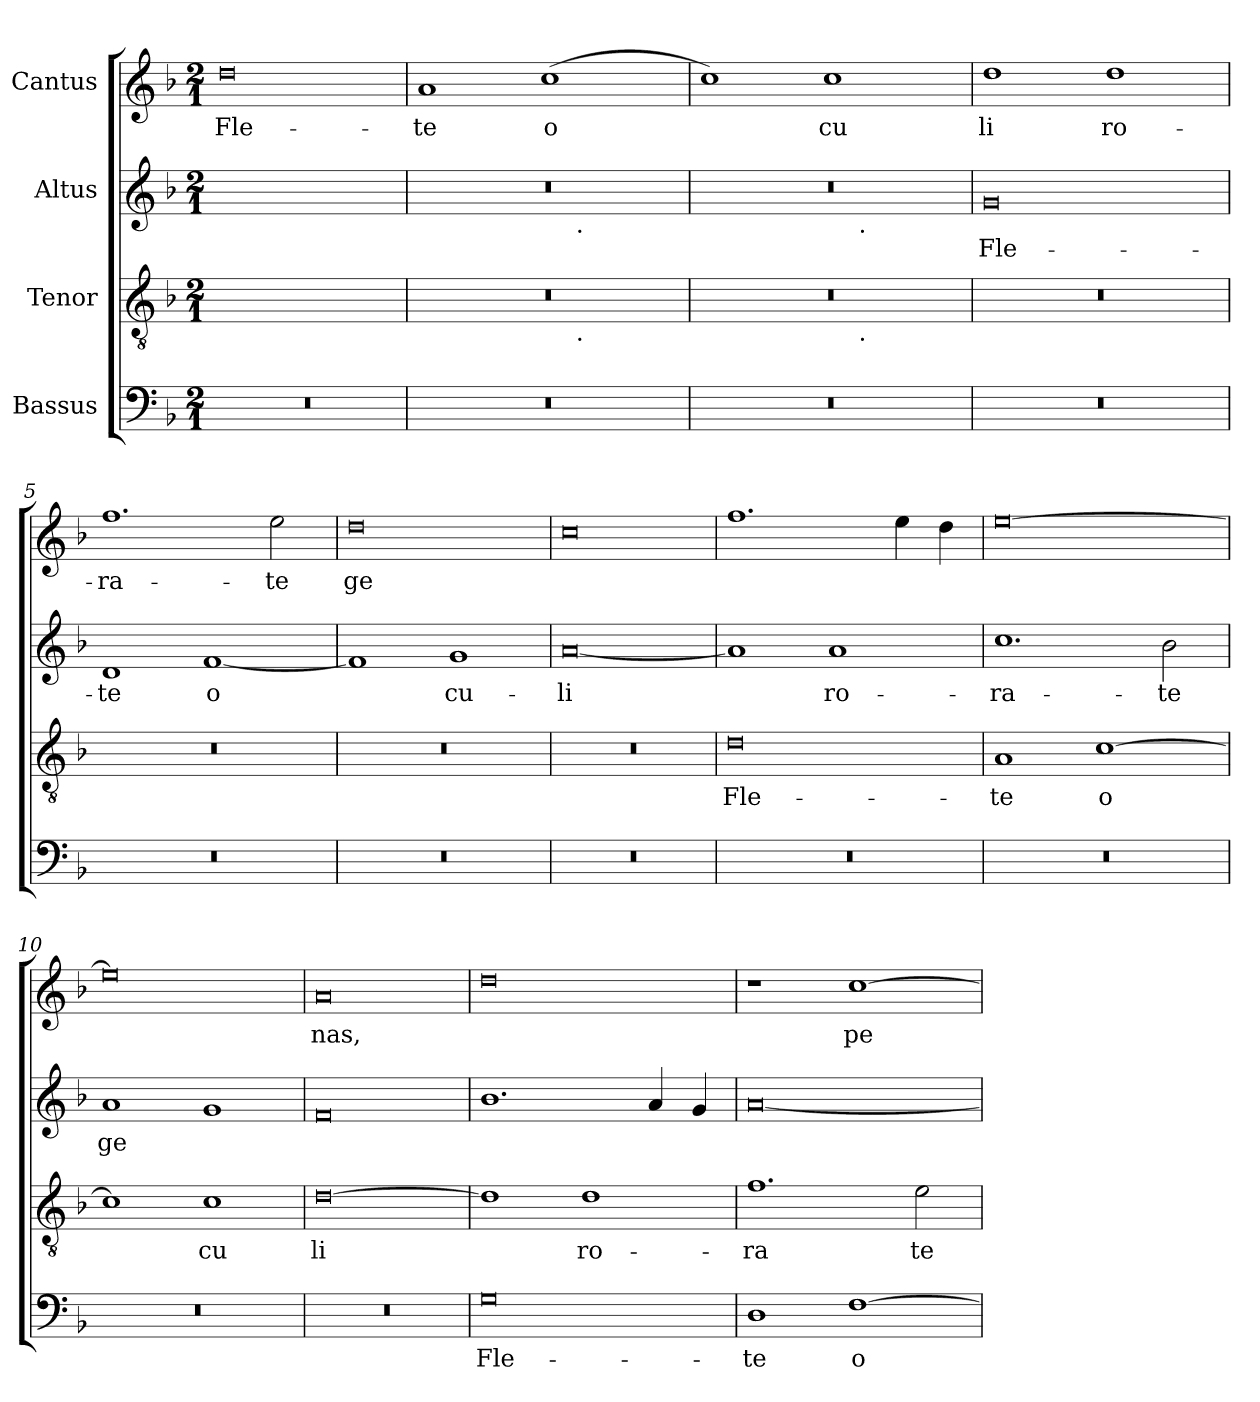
**kern	**text	**kern	**text	**kern	**text	**kern	**text
*part4	*part4	*part3	*part3	*part2	*part2	*part1	*part1
*staff4	*staff4	*staff3	*staff3	*staff2	*staff2	*staff1	*staff1
*I"Bassus	*	*I"Tenor	*	*I"Altus	*	*I"Cantus	*
*clefF4	*	*clefGv2	*	*clefG2	*	*clefG2	*
*k[b-]	*	*k[b-]	*	*k[b-]	*	*k[b-]	*
*M2/1	*	*M2/1	*	*M2/1	*	*M2/1	*
=1	=1	=1	=1	=1	=1	=1	=1
0r	.	0ryy	.	0ryy	.	0dd	Fle-
=2	=2	=2	=2	=2	=2	=2	=2
*	*	*^	*	*^	*	*	*
0r	.	0r	1ryy	.	0r	1ryy	.	1a	-te
.	.	.	8ryy	.	.	8ryy	.	(>1cc	o
!	!	!	!	!	!	!LO:TX:b:t=.	!	!	!
!	!	!	!LO:TX:b:t=.	!	!	!	!	!	!
.	.	.	2..ryy	.	.	2..ryy	.	.	.
=3	=3	=3	=3	=3	=3	=3	=3	=3	=3
0r	.	0r	1ryy	.	0r	1ryy	.	1cc)	.
.	.	.	8ryy	.	.	8ryy	.	1cc	cu
!	!	!	!	!	!	!LO:TX:b:t=.	!	!	!
!	!	!	!LO:TX:b:t=.	!	!	!	!	!	!
.	.	.	2..ryy	.	.	2..ryy	.	.	.
*	*	*v	*v	*	*	*	*	*	*
*	*	*	*	*v	*v	*	*	*
=4	=4	=4	=4	=4	=4	=4	=4
0r	.	0r	.	0g	Fle-	1dd	li
.	.	.	.	.	.	1dd	ro-
=5	=5	=5	=5	=5	=5	=5	=5
0r	.	0r	.	1d	-te	1.ff	-ra-
.	.	.	.	[1f	o	.	.
.	.	.	.	.	.	2ee\	-te
=6	=6	=6	=6	=6	=6	=6	=6
0r	.	0r	.	1f]	.	0dd	ge
.	.	.	.	1g	cu-	.	.
=7	=7	=7	=7	=7	=7	=7	=7
0r	.	0r	.	[0a	-li	0cc	.
=8	=8	=8	=8	=8	=8	=8	=8
0r	.	0d	Fle-	1a]	.	1.ff	.
.	.	.	.	1a	ro-	.	.
.	.	.	.	.	.	4ee\	.
.	.	.	.	.	.	4dd\	.
=9	=9	=9	=9	=9	=9	=9	=9
0r	.	1A	-te	1.cc	-ra-	[0ee	.
.	.	[1c	o	.	.	.	.
.	.	.	.	2b-\	-te	.	.
=10	=10	=10	=10	=10	=10	=10	=10
0r	.	1c]	.	1a	ge	0ee]	.
.	.	1c	cu	1g	.	.	.
=11	=11	=11	=11	=11	=11	=11	=11
0r	.	[0d	li	0f	.	0a	nas,
=12	=12	=12	=12	=12	=12	=12	=12
0G	Fle-	1d]	.	1.b-	.	0dd	.
.	.	1d	ro-	.	.	.	.
.	.	.	.	4a/	.	.	.
.	.	.	.	4g/	.	.	.
=13	=13	=13	=13	=13	=13	=13	=13
1D	-te	1.f	-ra	[0a	.	1r	.
[1F	o-	.	.	.	.	[1cc	pe
.	.	2e\	te	.	.	.	.
=	=	=	=	=	=	=	=
*-	*-	*-	*-	*-	*-	*-	*-
